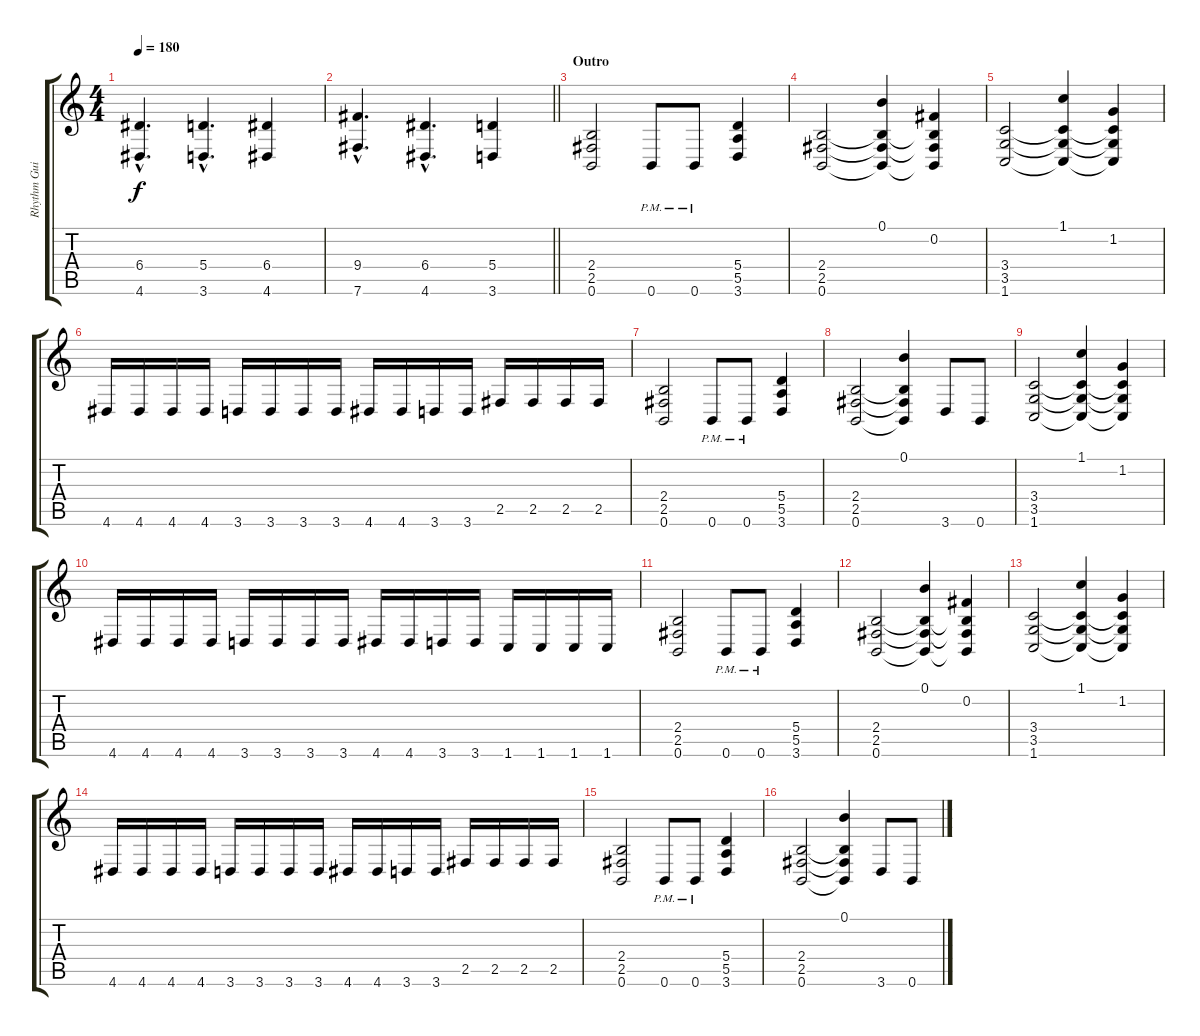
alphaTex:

\track ("Rhythm Guitar II" "Rhythm Gui") {instrument distortionguitar}
\staff {score tabs}
\tuning (B3 Gb3 D3 A2 E2 B1) {hide}
\ts (4 4)
\tempo 180
\clef g2
\ks c
(6.4{hac} 4.6{hac}).4{d dy f} (5.4{hac} 3.6{hac}).4{d} (6.4 4.6).4 |
\barLineRight lightlight
(9.4{hac} 7.6{hac}).4{d} (6.4{hac} 4.6{hac}).4{d} (5.4 3.6).4 |
\section ("" "Outro")
(2.4 2.5 0.6).2 0.6{pm}.8 0.6{pm}.8 (5.4 5.5 3.6).4 |
(2.4 2.5 0.6).2 (0.1 2.4{t} 2.5{t} 0.6{t}).4 (0.2 2.4{t} 2.5{t} 0.6{t}).4 |
(3.4 3.5 1.6).2 (1.1 3.4{t} 3.5{t} 1.6{t}).4 (1.2 3.4{t} 3.5{t} 1.6{t}).4 |
4.6.16 4.6.16 4.6.16 4.6.16 3.6.16 3.6.16 3.6.16 3.6.16 4.6.16 4.6.16 3.6.16 3.6.16 2.5.16 2.5.16 2.5.16 2.5.16 |
(2.4 2.5 0.6).2 0.6{pm}.8 0.6{pm}.8 (5.4 5.5 3.6).4 |
(2.4 2.5 0.6).2 (0.1 2.4{t} 2.5{t} 0.6{t}).4 3.6.8 0.6.8 |
(3.4 3.5 1.6).2 (1.1 3.4{t} 3.5{t} 1.6{t}).4 (1.2 3.4{t} 3.5{t} 1.6{t}).4 |
4.6.16 4.6.16 4.6.16 4.6.16 3.6.16 3.6.16 3.6.16 3.6.16 4.6.16 4.6.16 3.6.16 3.6.16 1.6.16 1.6.16 1.6.16 1.6.16 |
(2.4 2.5 0.6).2 0.6{pm}.8 0.6{pm}.8 (5.4 5.5 3.6).4 |
(2.4 2.5 0.6).2 (0.1 2.4{t} 2.5{t} 0.6{t}).4 (0.2 2.4{t} 2.5{t} 0.6{t}).4 |
(3.4 3.5 1.6).2 (1.1 3.4{t} 3.5{t} 1.6{t}).4 (1.2 3.4{t} 3.5{t} 1.6{t}).4 |
4.6.16 4.6.16 4.6.16 4.6.16 3.6.16 3.6.16 3.6.16 3.6.16 4.6.16 4.6.16 3.6.16 3.6.16 2.5.16 2.5.16 2.5.16 2.5.16 |
(2.4 2.5 0.6).2 0.6{pm}.8 0.6{pm}.8 (5.4 5.5 3.6).4 |
(2.4 2.5 0.6).2 (0.1 2.4{t} 2.5{t} 0.6{t}).4 3.6.8 0.6.8
